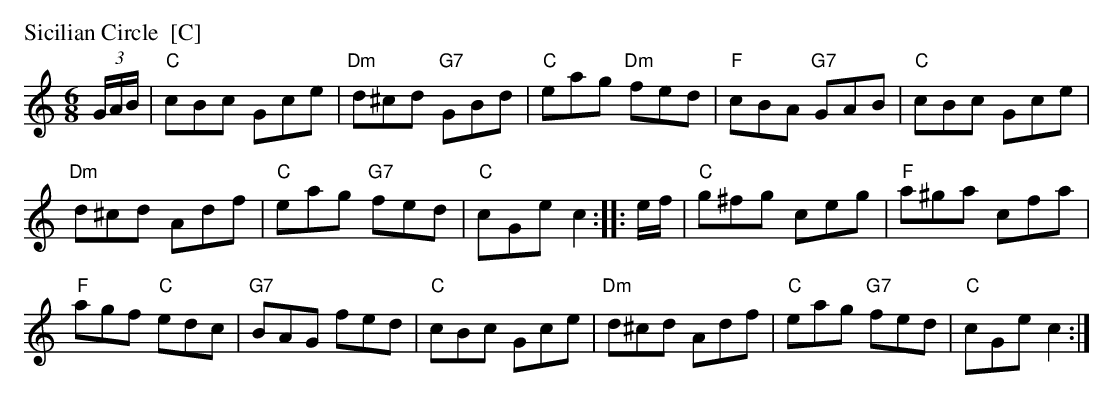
X:1
M: 6/8
L: 1/8
P: Sicilian Circle  [C]
K: C
(3G/A/B/ |\
"C"cBc Gce | "Dm"d^cd "G7"GBd | "C"eag "Dm"fed | "F"cBA "G7"GAB | "C"cBc Gce |
"Dm"d^cd Adf | "C"eag "G7"fed | "C"cGe c2 :: e/f/ | "C"g^fg ceg | "F"a^ga cfa |
"F"agf "C"edc | "G7"BAG fed | "C"cBc  Gce | "Dm"d^cd Adf | "C"eag "G7"fed | "C"cGe c2 :|
